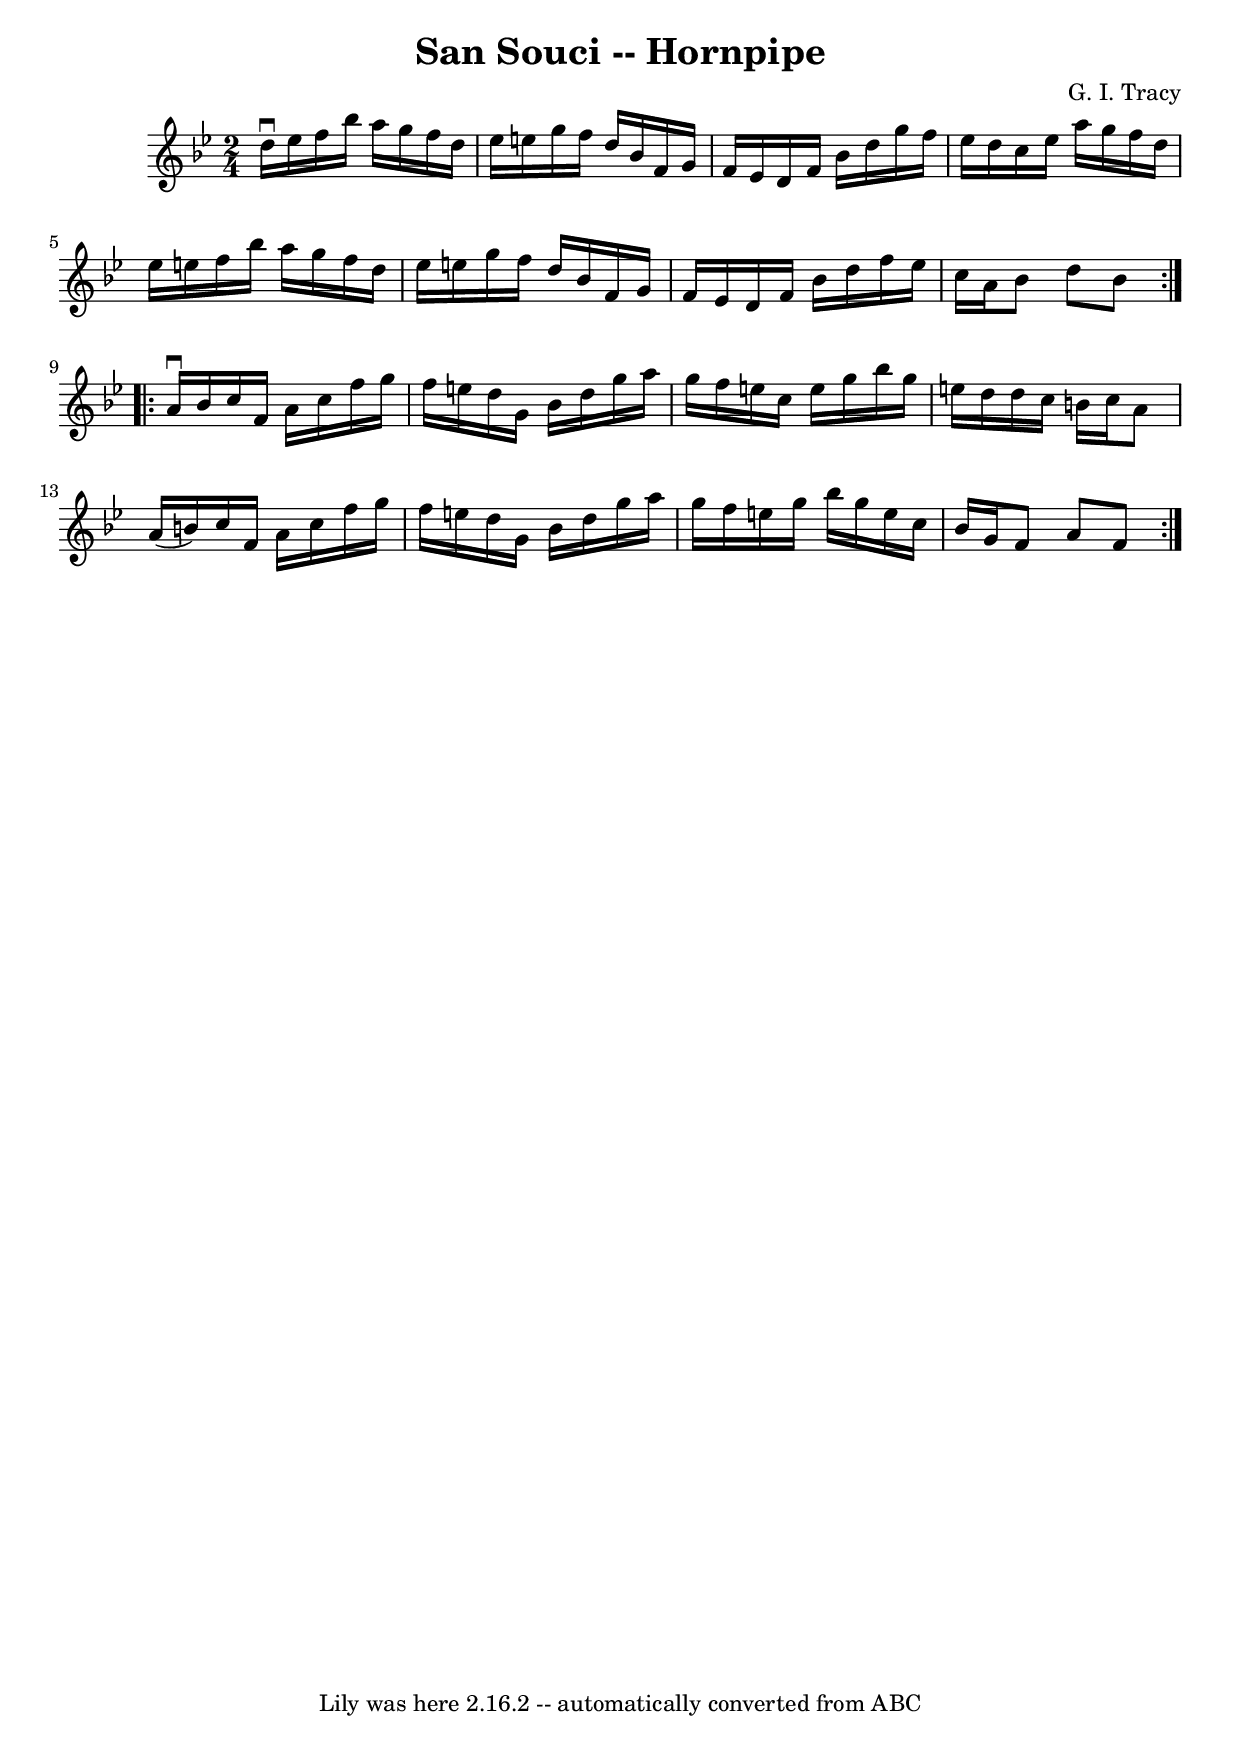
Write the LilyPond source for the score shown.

\version "2.16.2"
\include "Mammoth.ily"
\header {
	%% book = "Cole's 1000 Fiddle Tunes"
	composer = "G. I. Tracy"
	crossRefNumber = "1"
	footnotes = ""
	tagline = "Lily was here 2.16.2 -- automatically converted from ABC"
	title = "San Souci -- Hornpipe"
}
voicedefault =  {


\repeat volta 2 {
\time 2/4 
\key bes \major d''16^\downbow ees''16  |
 f''16    
bes''16 a''16 g''16 f''16 d''16 ees''16 e''16  |
   
g''16 f''16 d''16 bes'16 f'16 g'16 f'16 ees'16  |
   
d'16 f'16 bes'16 d''16 g''16 f''16 ees''16 d''16  |
 
 c''16 ees''16 a''16 g''16 f''16 d''16 ees''16 e''16  
|
 f''16 bes''16 a''16 g''16 f''16 d''16 ees''16    
e''16  |
 g''16 f''16 d''16 bes'16 f'16 g'16 f'16    
ees'16  |
 d'16 f'16 bes'16 d''16 f''16 ees''16 c''16 
 a'16  |
 bes'8 d''8 bes'8  }     \repeat volta 2 { a'16 
^\downbow bes'16  |
 c''16 f'16 a'16 c''16 f''16 g''16 
 f''16 e''16  |
 d''16 g'16 bes'16 d''16 g''16    
a''16 g''16 f''16  |
 e''16 c''16 e''16 g''16 bes''16 
 g''16 e''!16 d''16  |
 d''16 c''16 b'16 c''16 a'8  
 a'16 (b'16) |
 c''16 f'16 a'16 c''16 f''16    
g''16 f''16 e''16  |
 d''16 g'16 bes'16 d''16 g''16   
 a''16 g''16 f''16  |
 e''16 g''16 bes''16 g''16    
e''16 c''16 bes'16 g'16  |
 f'8 a'8 f'8  }   
}

\score{
    <<

	\context Staff="default"
	{
	    \voicedefault 
	}

    >>
	\layout {
	}
	\midi {}
}
